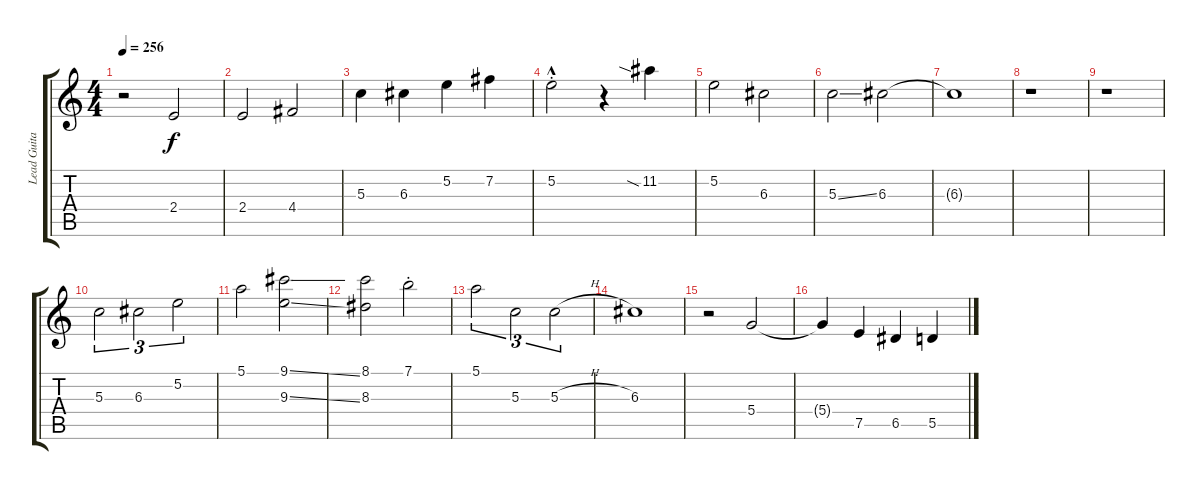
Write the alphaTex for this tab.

\track ("Lead Guitar" "Lead Guita") {instrument electricguitarjazz}
\staff {score tabs}
\tuning (E4 B3 G3 D3 A2 E2) {hide}
\ts (4 4)
\tempo 256
\clef g2
\ks c
r.2{dy f instrument electricguitarjazz} 2.4.2 |
2.4.2 4.4.2 |
5.3.4 6.3.4 5.2.4 7.2.4 |
5.2{hac st}.2 r.4 11.2{sia}.4 |
5.2.2 6.3.2 |
5.3{ss}.2 6.3.2 |
6.3{t}.1 |
r.1 |
r.1 |
5.3.2{tu (3 2)} 6.3.2{tu (3 2)} 5.2.2{tu (3 2)} |
5.1.2 (9.1{ss} 9.3{ss}).2 |
(8.1 8.3).2 7.1{st}.2 |
5.1.2{tu (3 2)} 5.3.2{tu (3 2)} 5.3{h}.2{tu (3 2)} |
6.3.1 |
r.2 5.4.2 |
5.4{t}.4 7.5.4 6.5.4 5.5{ss}.4
